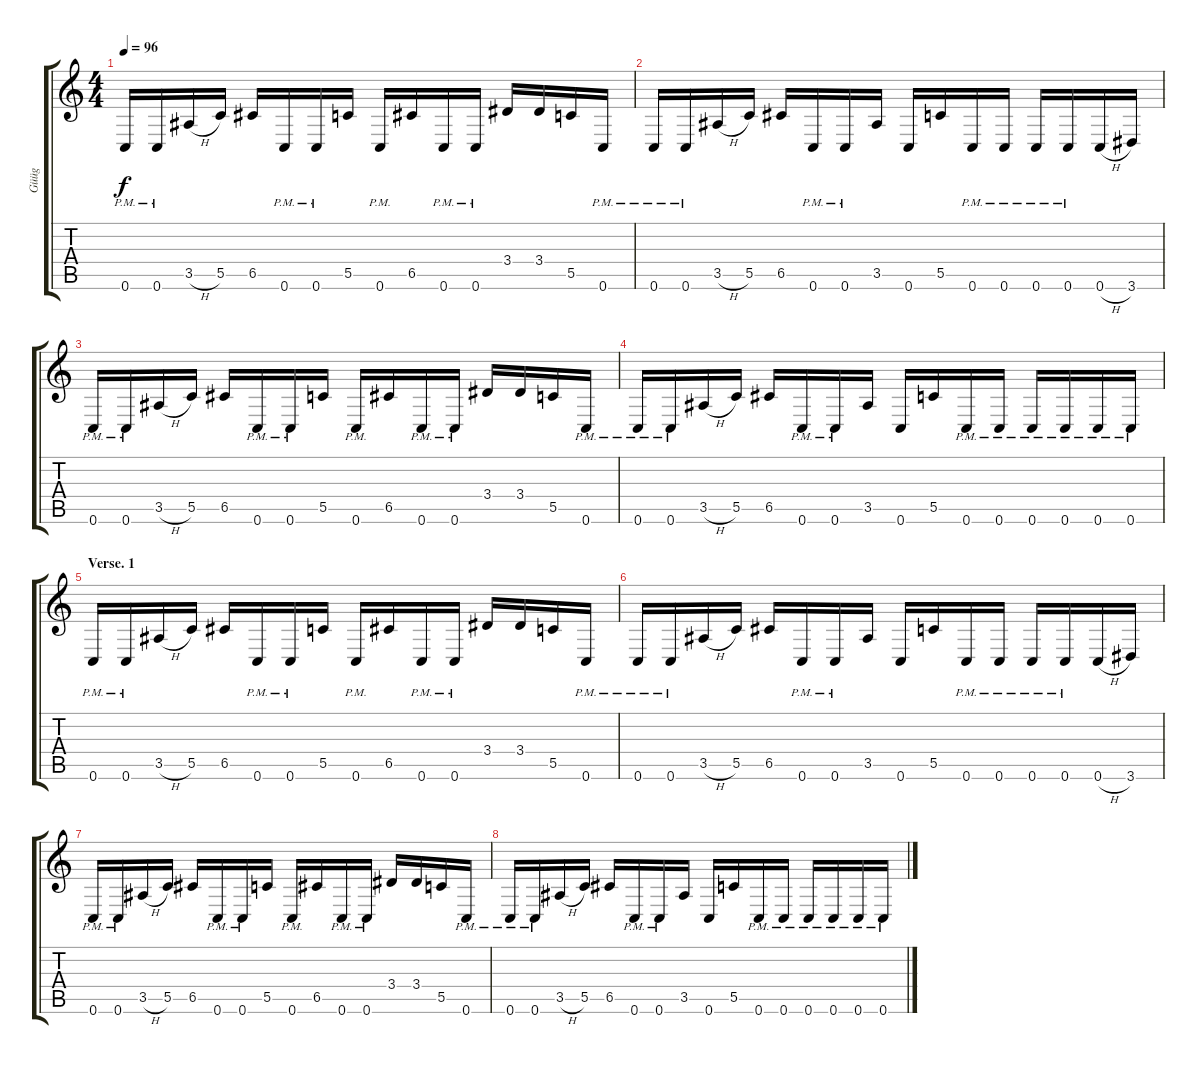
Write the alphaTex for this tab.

\track ("Güüg" "Güüg") {instrument distortionguitar}
\staff {score tabs}
\tuning (D4 A3 F3 C3 G2 C2) {hide}
\ts (4 4)
\tempo 96
\clef g2
\ks c
0.6{pm}.16{dy f} 0.6{pm}.16 3.5{h}.16 5.5.16 6.5.16 0.6{pm}.16 0.6{pm}.16 5.5.16 0.6{pm}.16 6.5.16 0.6{pm}.16 0.6{pm}.16 3.4.16 3.4.16 5.5.16 0.6{pm}.16 |
0.6{pm}.16 0.6{pm}.16 3.5{h}.16 5.5.16 6.5.16 0.6{pm}.16 0.6{pm}.16 3.5.16 0.6.16 5.5.16 0.6{pm}.16 0.6{pm}.16 0.6{pm}.16 0.6{pm}.16 0.6{h}.16 3.6.16 |
0.6{pm}.16 0.6{pm}.16 3.5{h}.16 5.5.16 6.5.16 0.6{pm}.16 0.6{pm}.16 5.5.16 0.6{pm}.16 6.5.16 0.6{pm}.16 0.6{pm}.16 3.4.16 3.4.16 5.5.16 0.6{pm}.16 |
0.6{pm}.16 0.6{pm}.16 3.5{h}.16 5.5.16 6.5.16 0.6{pm}.16 0.6{pm}.16 3.5.16 0.6.16 5.5.16 0.6{pm}.16 0.6{pm}.16 0.6{pm}.16 0.6{pm}.16 0.6{pm}.16 0.6{pm}.16 |
\section ("" "Verse. 1")
0.6{pm}.16 0.6{pm}.16 3.5{h}.16 5.5.16 6.5.16 0.6{pm}.16 0.6{pm}.16 5.5.16 0.6{pm}.16 6.5.16 0.6{pm}.16 0.6{pm}.16 3.4.16 3.4.16 5.5.16 0.6{pm}.16 |
0.6{pm}.16 0.6{pm}.16 3.5{h}.16 5.5.16 6.5.16 0.6{pm}.16 0.6{pm}.16 3.5.16 0.6.16 5.5.16 0.6{pm}.16 0.6{pm}.16 0.6{pm}.16 0.6{pm}.16 0.6{h}.16 3.6.16 |
0.6{pm}.16 0.6{pm}.16 3.5{h}.16 5.5.16 6.5.16 0.6{pm}.16 0.6{pm}.16 5.5.16 0.6{pm}.16 6.5.16 0.6{pm}.16 0.6{pm}.16 3.4.16 3.4.16 5.5.16 0.6{pm}.16 |
0.6{pm}.16 0.6{pm}.16 3.5{h}.16 5.5.16 6.5.16 0.6{pm}.16 0.6{pm}.16 3.5.16 0.6.16 5.5.16 0.6{pm}.16 0.6{pm}.16 0.6{pm}.16 0.6{pm}.16 0.6{pm}.16 0.6{pm}.16
